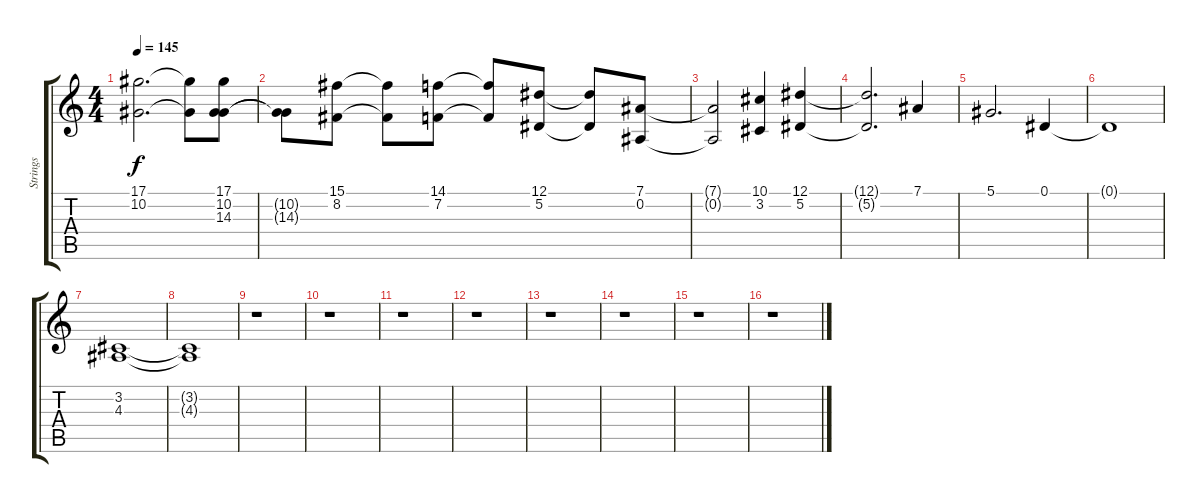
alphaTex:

\track ("Strings" "Strings") {instrument stringensemble2}
\staff {score tabs}
\tuning (Eb4 Bb3 Gb3 Db3 Ab2 Eb2) {hide}
\ts (4 4)
\tempo 145
\clef g2
\ks c
(17.1 10.2).2{d dy f} (17.1{t} 10.2{t}).8 (17.1 10.2 14.3).8 |
(10.2{t} 14.3{t}).8 (15.1 8.2).8 (15.1{t} 8.2{t}).8 (14.1 7.2).8 (14.1{t} 7.2{t}).8 (12.1 5.2).8 (12.1{t} 5.2{t}).8 (7.1 0.2).8 |
(7.1{t} 0.2{t}).2 (10.1 3.2).4 (12.1 5.2).4 |
(12.1{t} 5.2{t}).2{d} 7.1.4 |
5.1.2{d} 0.1.4 |
0.1{t}.1 |
(3.2 4.3).1 |
(3.2{t} 4.3{t}).1 |
r.1 |
r.1 |
r.1 |
r.1 |
r.1 |
r.1 |
r.1 |
r.1
